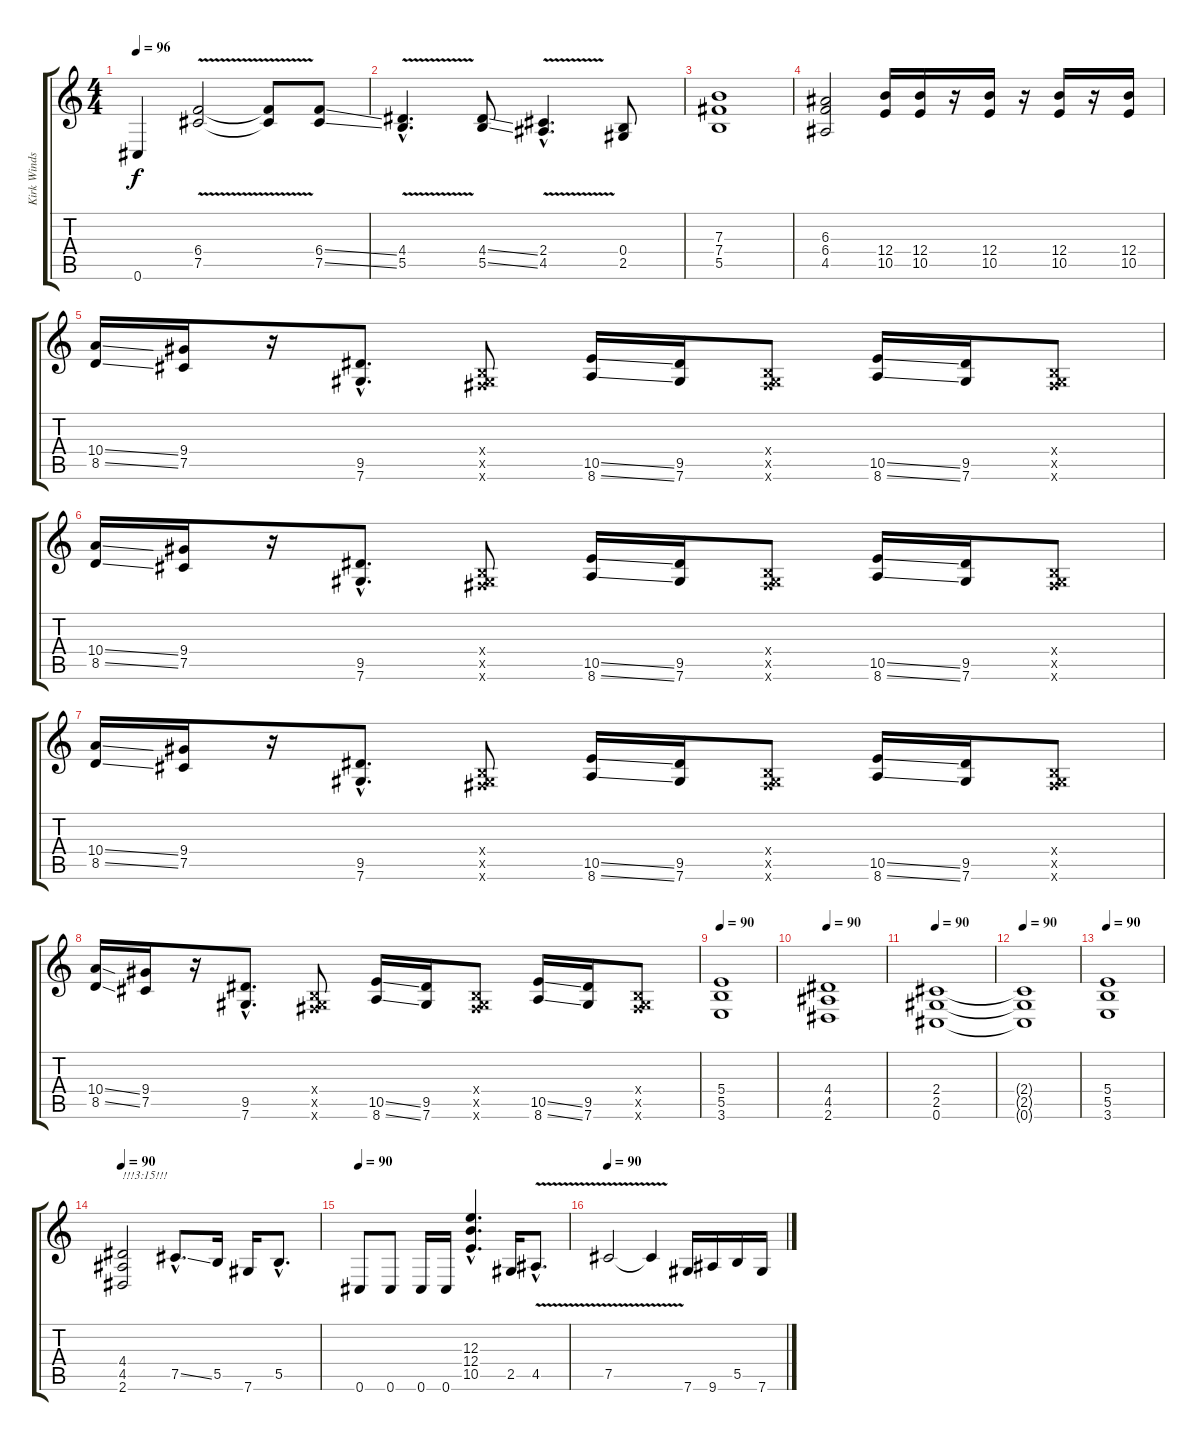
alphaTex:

\track ("Kirk Windstein" "Kirk Winds") {instrument overdrivenguitar}
\staff {score tabs}
\tuning (Db4 Ab3 E3 B2 Gb2 Db2) {hide}
\ts (4 4)
\tempo 96
\clef g2
\ks c
0.6.4{dy f} (6.4{v} 7.5{v}).2 (6.4{t} 7.5{t}).8 (6.4{ss} 7.5{ss}).8 |
(4.4{v hac} 5.5{v hac}).4{d} (4.4{ss} 5.5{ss}).8 (2.4{v hac} 4.5{v hac}).4{d} (0.4 2.5).8 |
(7.3 7.4 5.5).1 |
(6.3 6.4 4.5).2 (12.4 10.5).16 (12.4 10.5).16 r.16 (12.4 10.5).16 r.16 (12.4 10.5).16 r.16 (12.4 10.5).16 |
(10.4{ss} 8.5{ss}).16 (9.4 7.5).16 r.16 (9.5{hac} 7.6{hac}).8{d} (0.4{x} 0.5{x} 7.6{x}).8 (10.5{ss} 8.6{ss}).16 (9.5 7.6).16 (0.4{x} 0.5{x} 7.6{x}).8 (10.5{ss} 8.6{ss}).16 (9.5 7.6).16 (0.4{x} 0.5{x} 7.6{x}).8 |
(10.4{ss} 8.5{ss}).16 (9.4 7.5).16 r.16 (9.5{hac} 7.6{hac}).8{d} (0.4{x} 0.5{x} 7.6{x}).8 (10.5{ss} 8.6{ss}).16 (9.5 7.6).16 (0.4{x} 0.5{x} 7.6{x}).8 (10.5{ss} 8.6{ss}).16 (9.5 7.6).16 (0.4{x} 0.5{x} 7.6{x}).8 |
(10.4{ss} 8.5{ss}).16 (9.4 7.5).16 r.16 (9.5{hac} 7.6{hac}).8{d} (0.4{x} 0.5{x} 7.6{x}).8 (10.5{ss} 8.6{ss}).16 (9.5 7.6).16 (0.4{x} 0.5{x} 7.6{x}).8 (10.5{ss} 8.6{ss}).16 (9.5 7.6).16 (0.4{x} 0.5{x} 7.6{x}).8 |
(10.4{ss} 8.5{ss}).16 (9.4 7.5).16 r.16 (9.5{hac} 7.6{hac}).8{d} (0.4{x} 0.5{x} 7.6{x}).8 (10.5{ss} 8.6{ss}).16 (9.5 7.6).16 (0.4{x} 0.5{x} 7.6{x}).8 (10.5{ss} 8.6{ss}).16 (9.5 7.6).16 (0.4{x} 0.5{x} 7.6{x}).8 |
\tempo 90
(5.4 5.5 3.6).1 |
\tempo 90
(4.4 4.5 2.6).1 |
\tempo 90
(2.4 2.5 0.6).1 |
\tempo 90
(2.4{t} 2.5{t} 0.6{t}).1 |
\tempo 90
(5.4 5.5 3.6).1 |
\tempo 90
(4.4 4.5 2.6).2{txt "!!!3:15!!!"} 7.5{ss hac}.8{d} 5.5.16 7.6.16 5.5{hac}.8{d} |
\tempo 90
0.6.8 0.6.8 0.6.16 0.6.16 (12.3{hac} 12.4{hac} 10.5{hac}).4{d} 2.5.16 4.5{v hac}.8{d} |
\tempo 90
7.5{v}.2 7.5{t}.4 7.6.16 9.6.16 5.5.16 7.6.16
